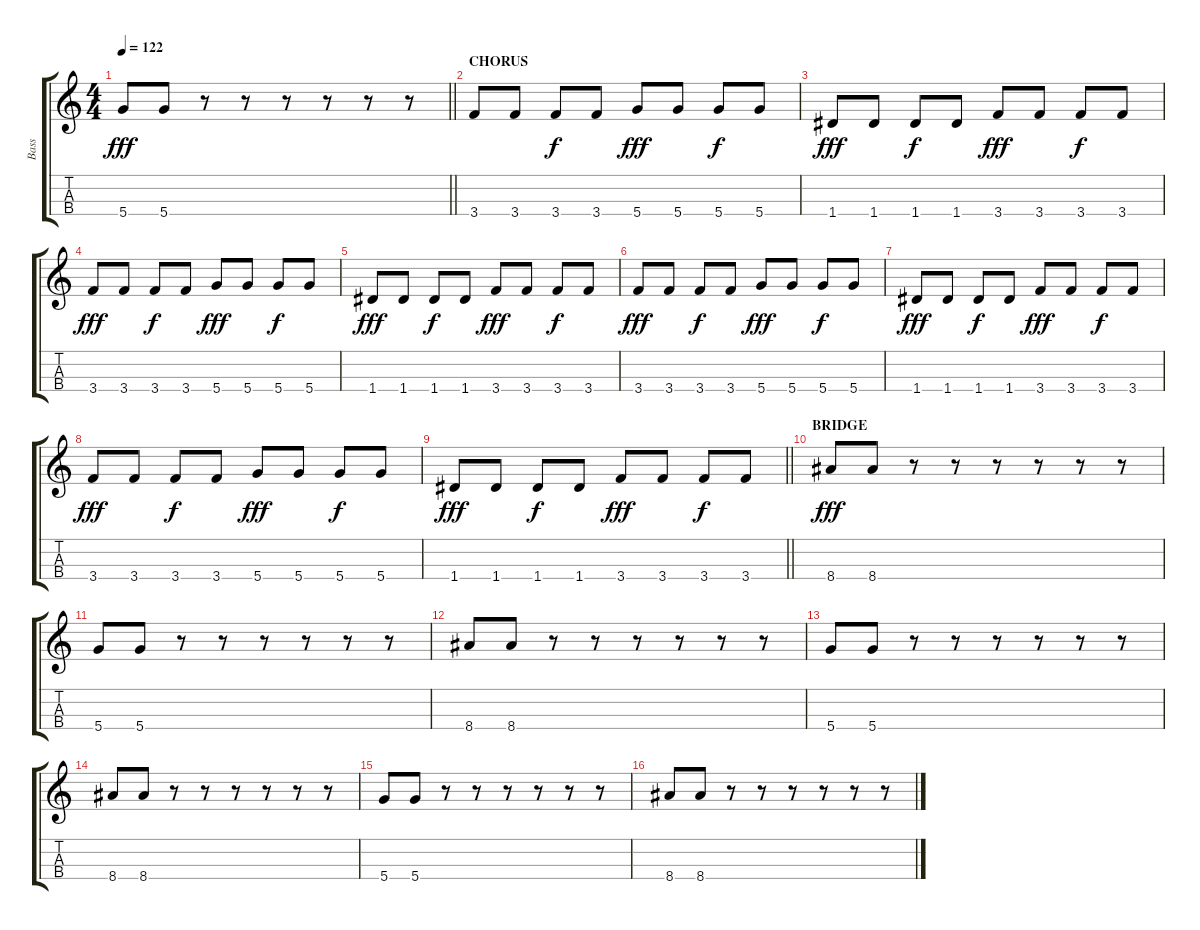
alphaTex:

\track ("Bass" "Bass") {instrument electricbassfinger}
\staff {score tabs}
\tuning (E4 B3 G3 D3) {hide}
\ts (4 4)
\tempo 122
\clef g2
\barLineRight lightlight
\ks c
5.4.8{dy fff} 5.4.8 r.8 r.8 r.8 r.8 r.8 r.8 |
\section ("" "CHORUS")
3.4.8 3.4.8 3.4.8{dy f} 3.4.8 5.4.8{dy fff} 5.4.8 5.4.8{dy f} 5.4.8 |
1.4.8{dy fff} 1.4.8 1.4.8{dy f} 1.4.8 3.4.8{dy fff} 3.4.8 3.4.8{dy f} 3.4.8 |
3.4.8{dy fff} 3.4.8 3.4.8{dy f} 3.4.8 5.4.8{dy fff} 5.4.8 5.4.8{dy f} 5.4.8 |
1.4.8{dy fff} 1.4.8 1.4.8{dy f} 1.4.8 3.4.8{dy fff} 3.4.8 3.4.8{dy f} 3.4.8 |
3.4.8{dy fff} 3.4.8 3.4.8{dy f} 3.4.8 5.4.8{dy fff} 5.4.8 5.4.8{dy f} 5.4.8 |
1.4.8{dy fff} 1.4.8 1.4.8{dy f} 1.4.8 3.4.8{dy fff} 3.4.8 3.4.8{dy f} 3.4.8 |
3.4.8{dy fff} 3.4.8 3.4.8{dy f} 3.4.8 5.4.8{dy fff} 5.4.8 5.4.8{dy f} 5.4.8 |
\barLineRight lightlight
1.4.8{dy fff} 1.4.8 1.4.8{dy f} 1.4.8 3.4.8{dy fff} 3.4.8 3.4.8{dy f} 3.4.8 |
\section ("" "BRIDGE")
8.4.8{dy fff} 8.4.8 r.8 r.8 r.8 r.8 r.8 r.8 |
5.4.8 5.4.8 r.8 r.8 r.8 r.8 r.8 r.8 |
8.4.8 8.4.8 r.8 r.8 r.8 r.8 r.8 r.8 |
5.4.8 5.4.8 r.8 r.8 r.8 r.8 r.8 r.8 |
8.4.8 8.4.8 r.8 r.8 r.8 r.8 r.8 r.8 |
5.4.8 5.4.8 r.8 r.8 r.8 r.8 r.8 r.8 |
8.4.8 8.4.8 r.8 r.8 r.8 r.8 r.8 r.8
